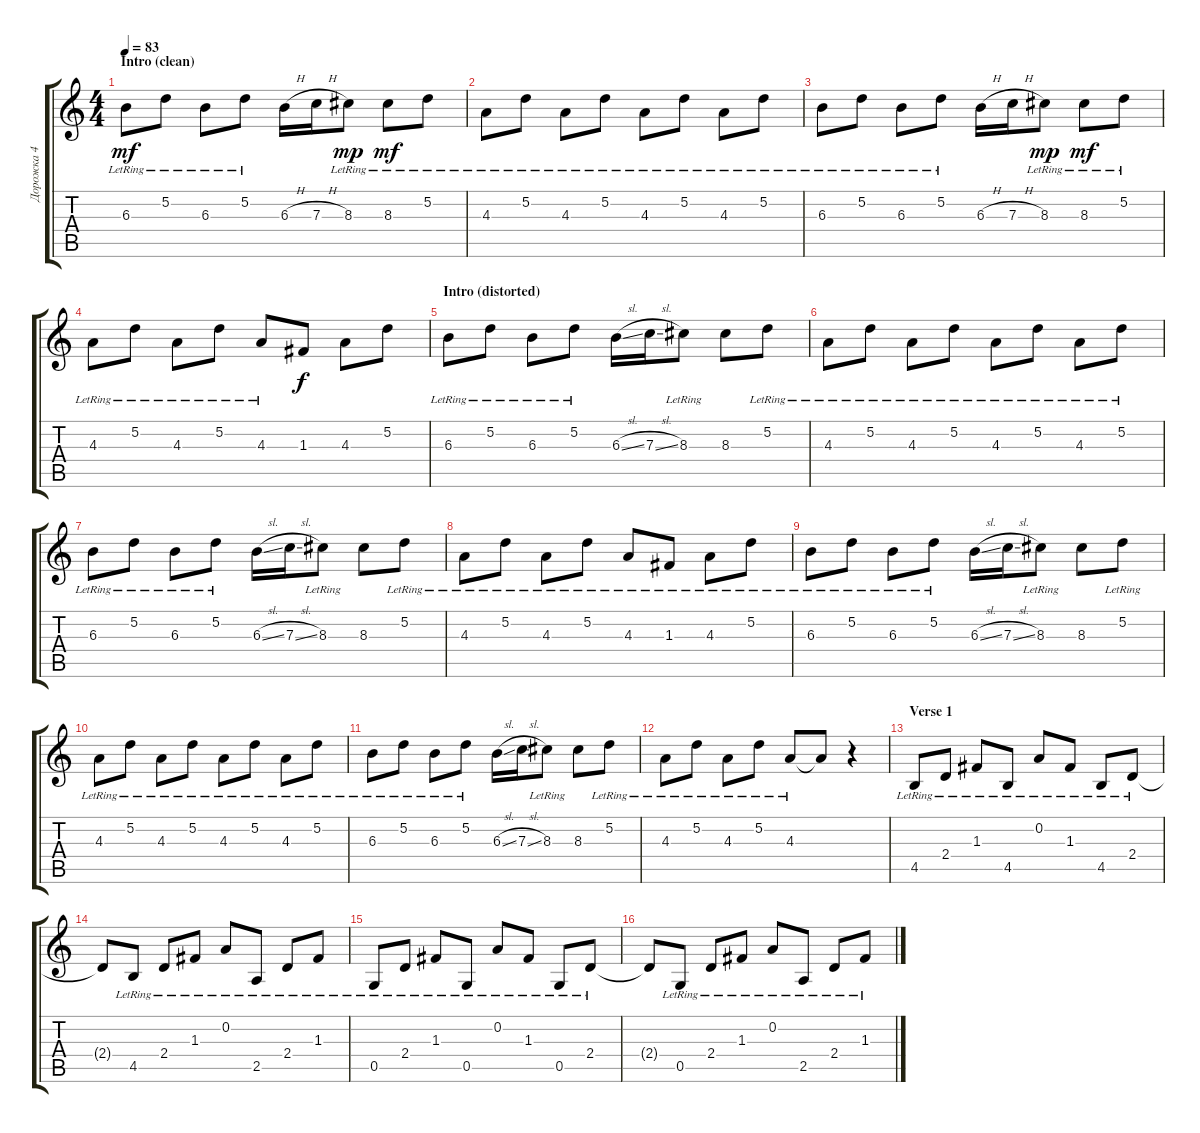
\track ("Дорожка 4" "Дорожка 4") {instrument electricguitarclean}
\staff {score tabs}
\tuning (D4 A3 F3 C3 G2 D2) {hide}
\ts (4 4)
\section ("" "Intro (clean)")
\tempo 83
\clef g2
\ks c
6.3{lr}.8{dy mf instrument electricguitarclean} 5.2{lr}.8 6.3{lr}.8 5.2{lr}.8 6.3{h}.16 7.3{h}.16 8.3{lr}.8{dy mp} 8.3{lr}.8{dy mf} 5.2{lr}.8 |
4.3{lr}.8 5.2{lr}.8 4.3{lr}.8 5.2{lr}.8 4.3{lr}.8 5.2{lr}.8 4.3{lr}.8 5.2{lr}.8 |
6.3{lr}.8 5.2{lr}.8 6.3{lr}.8 5.2{lr}.8 6.3{h}.16 7.3{h}.16 8.3{lr}.8{dy mp} 8.3{lr}.8{dy mf} 5.2{lr}.8 |
4.3{lr}.8 5.2{lr}.8 4.3{lr}.8 5.2{lr}.8 4.3{lr}.8 1.3.8{dy f} 4.3.8 5.2.8 |
\section ("" "Intro (distorted)")
6.3{lr}.8{instrument distortionguitar} 5.2{lr}.8 6.3{lr}.8 5.2{lr}.8 6.3{sl}.16 7.3{sl}.16 8.3{lr}.8 8.3.8 5.2{lr}.8 |
4.3{lr}.8 5.2{lr}.8 4.3{lr}.8 5.2{lr}.8 4.3{lr}.8 5.2{lr}.8 4.3{lr}.8 5.2{lr}.8 |
6.3{lr}.8 5.2{lr}.8 6.3{lr}.8 5.2{lr}.8 6.3{sl}.16 7.3{sl}.16 8.3{lr}.8 8.3.8 5.2{lr}.8 |
4.3{lr}.8 5.2{lr}.8 4.3{lr}.8 5.2{lr}.8 4.3{lr}.8 1.3{lr}.8 4.3{lr}.8 5.2{lr}.8 |
6.3{lr}.8 5.2{lr}.8 6.3{lr}.8 5.2{lr}.8 6.3{sl}.16 7.3{sl}.16 8.3{lr}.8 8.3.8 5.2{lr}.8 |
4.3{lr}.8 5.2{lr}.8 4.3{lr}.8 5.2{lr}.8 4.3{lr}.8 5.2{lr}.8 4.3{lr}.8 5.2{lr}.8 |
6.3{lr}.8 5.2{lr}.8 6.3{lr}.8 5.2{lr}.8 6.3{sl}.16 7.3{sl}.16 8.3{lr}.8 8.3.8 5.2{lr}.8 |
4.3{lr}.8 5.2{lr}.8 4.3{lr}.8 5.2{lr}.8 4.3{lr}.8 4.3{t}.8 r.4 |
\section ("" "Verse 1")
4.5{lr}.8{instrument electricguitarclean} 2.4{lr}.8 1.3{lr}.8 4.5{lr}.8 0.2{lr}.8 1.3{lr}.8 4.5{lr}.8 2.4{lr}.8 |
2.4{t}.8 4.5{lr}.8 2.4{lr}.8 1.3{lr}.8 0.2{lr}.8 2.5{lr}.8 2.4{lr}.8 1.3{lr}.8 |
0.5{lr}.8 2.4{lr}.8 1.3{lr}.8 0.5{lr}.8 0.2{lr}.8 1.3{lr}.8 0.5{lr}.8 2.4{lr}.8 |
2.4{t}.8 0.5{lr}.8 2.4{lr}.8 1.3{lr}.8 0.2{lr}.8 2.5{lr}.8 2.4{lr}.8 1.3{lr}.8
